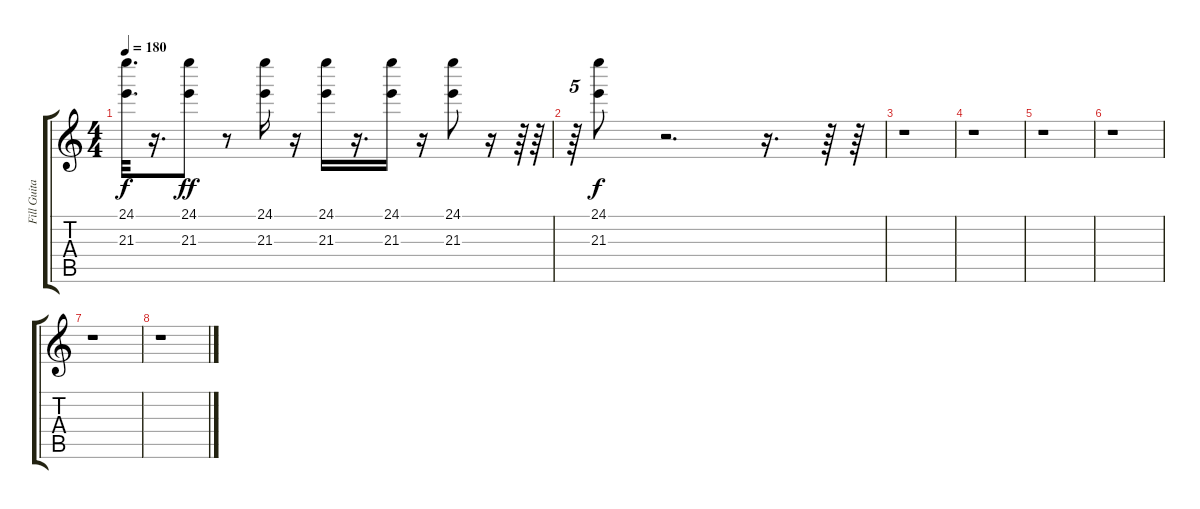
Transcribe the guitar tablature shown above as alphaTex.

\track ("Fill Guitar" "Fill Guita") {instrument electricguitarmuted}
\staff {score tabs}
\tuning (E4 B3 G3 D3 A2 E2) {hide}
\ts (4 4)
\tempo 180
\clef g2
\ks c
(24.1{t} 21.3{t}).32{d dy f} r.16{d} (24.1 21.3).8{dy ff} r.8 (24.1 21.3).16 r.16 (24.1 21.3).16 r.16{d} (24.1 21.3).16 r.16 (24.1 21.3).8 r.16 r.64 r.64 |
r.64{tu (5 4)} (24.1 21.3).8{dy f} r.2{d} r.16{d} r.64 r.64 |
r.1 |
r.1 |
r.1 |
r.1 |
r.1 |
r.1
